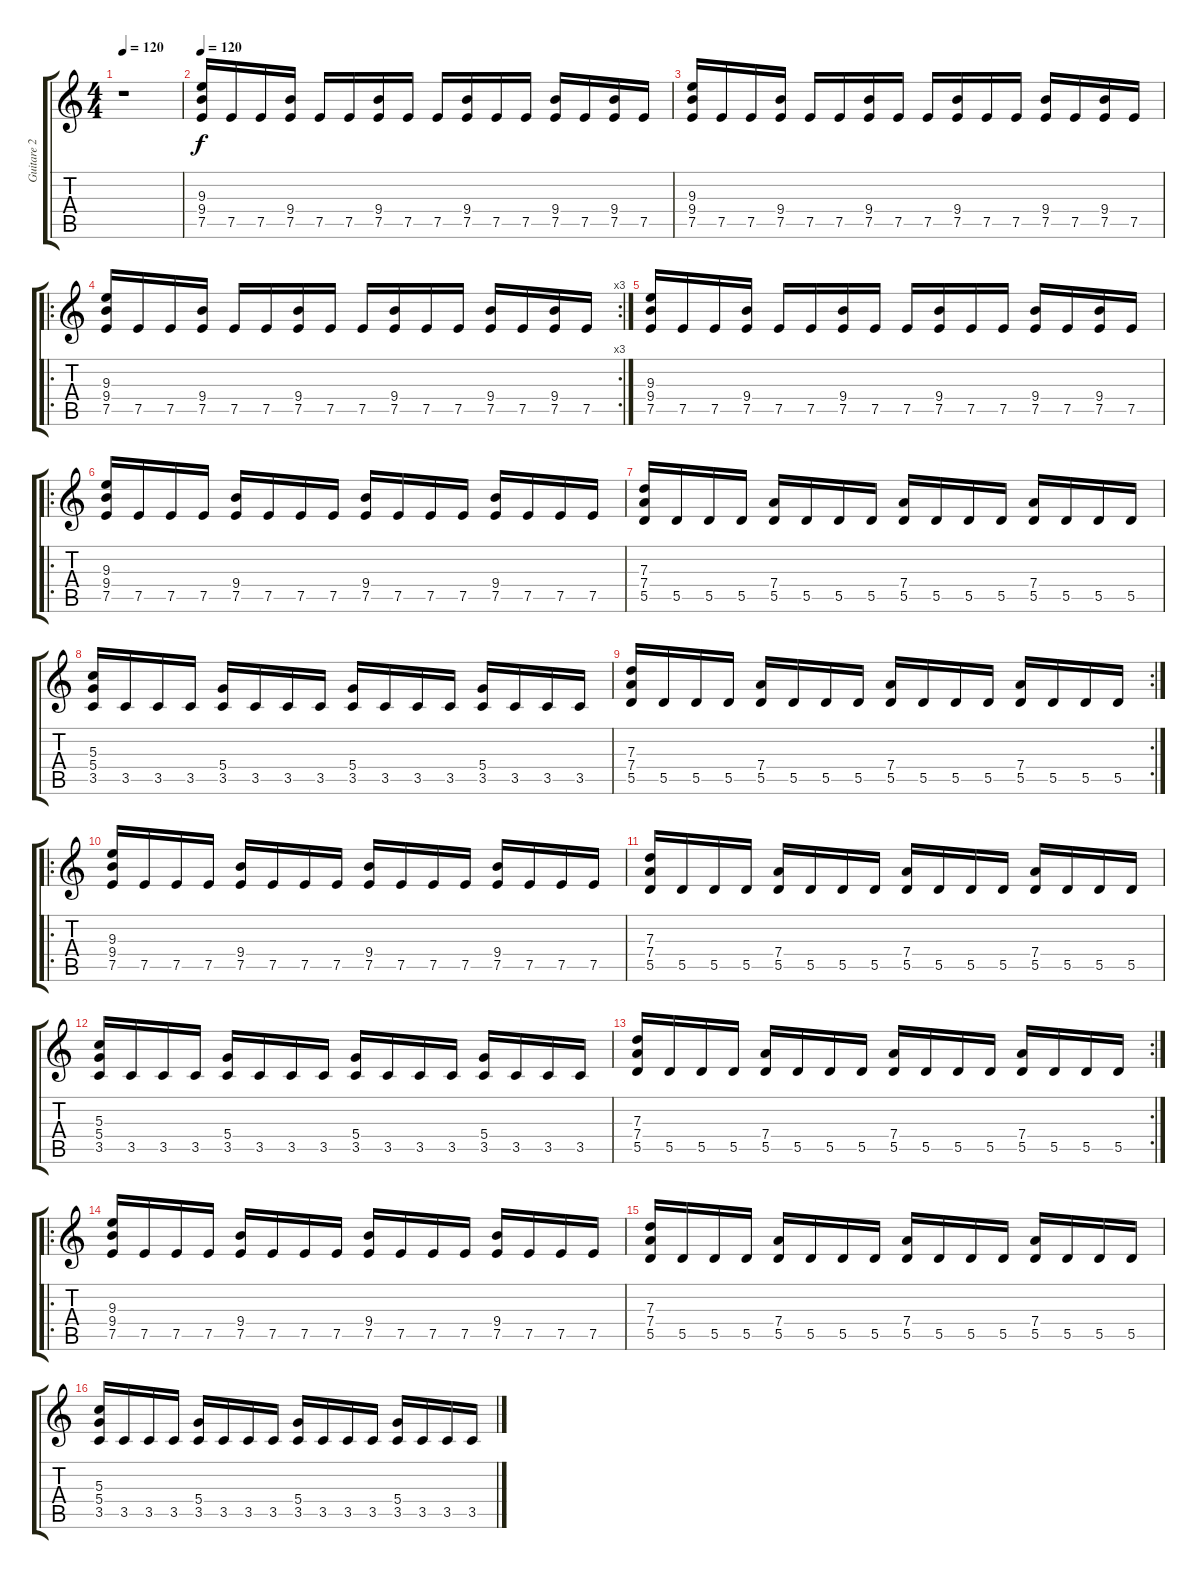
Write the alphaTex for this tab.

\track ("Guitare 2" "Guitare 2") {instrument distortionguitar}
\staff {score tabs}
\tuning (E4 B3 G3 D3 A2 D2) {hide}
\ts (4 4)
\tempo 120
\clef g2
\ks c
r.1{dy mp} |
\tempo 120
(9.3 9.4 7.5).16{dy f} 7.5.16 7.5.16 (9.4 7.5).16 7.5.16 7.5.16 (9.4 7.5).16 7.5.16 7.5.16 (9.4 7.5).16 7.5.16 7.5.16 (9.4 7.5).16 7.5.16 (9.4 7.5).16 7.5.16 |
(9.3 9.4 7.5).16 7.5.16 7.5.16 (9.4 7.5).16 7.5.16 7.5.16 (9.4 7.5).16 7.5.16 7.5.16 (9.4 7.5).16 7.5.16 7.5.16 (9.4 7.5).16 7.5.16 (9.4 7.5).16 7.5.16 |
\ro
\rc 3
(9.3 9.4 7.5).16 7.5.16 7.5.16 (9.4 7.5).16 7.5.16 7.5.16 (9.4 7.5).16 7.5.16 7.5.16 (9.4 7.5).16 7.5.16 7.5.16 (9.4 7.5).16 7.5.16 (9.4 7.5).16 7.5.16 |
(9.3 9.4 7.5).16 7.5.16 7.5.16 (9.4 7.5).16 7.5.16 7.5.16 (9.4 7.5).16 7.5.16 7.5.16 (9.4 7.5).16 7.5.16 7.5.16 (9.4 7.5).16 7.5.16 (9.4 7.5).16 7.5.16 |
\ro
(9.3 9.4 7.5).16 7.5.16 7.5.16 7.5.16 (9.4 7.5).16 7.5.16 7.5.16 7.5.16 (9.4 7.5).16 7.5.16 7.5.16 7.5.16 (9.4 7.5).16 7.5.16 7.5.16 7.5.16 |
(7.3 7.4 5.5).16 5.5.16 5.5.16 5.5.16 (7.4 5.5).16 5.5.16 5.5.16 5.5.16 (7.4 5.5).16 5.5.16 5.5.16 5.5.16 (7.4 5.5).16 5.5.16 5.5.16 5.5.16 |
(5.3 5.4 3.5).16 3.5.16 3.5.16 3.5.16 (5.4 3.5).16 3.5.16 3.5.16 3.5.16 (5.4 3.5).16 3.5.16 3.5.16 3.5.16 (5.4 3.5).16 3.5.16 3.5.16 3.5.16 |
\rc 2
(7.3 7.4 5.5).16 5.5.16 5.5.16 5.5.16 (7.4 5.5).16 5.5.16 5.5.16 5.5.16 (7.4 5.5).16 5.5.16 5.5.16 5.5.16 (7.4 5.5).16 5.5.16 5.5.16 5.5.16 |
\ro
(9.3 9.4 7.5).16 7.5.16 7.5.16 7.5.16 (9.4 7.5).16 7.5.16 7.5.16 7.5.16 (9.4 7.5).16 7.5.16 7.5.16 7.5.16 (9.4 7.5).16 7.5.16 7.5.16 7.5.16 |
(7.3 7.4 5.5).16 5.5.16 5.5.16 5.5.16 (7.4 5.5).16 5.5.16 5.5.16 5.5.16 (7.4 5.5).16 5.5.16 5.5.16 5.5.16 (7.4 5.5).16 5.5.16 5.5.16 5.5.16 |
(5.3 5.4 3.5).16 3.5.16 3.5.16 3.5.16 (5.4 3.5).16 3.5.16 3.5.16 3.5.16 (5.4 3.5).16 3.5.16 3.5.16 3.5.16 (5.4 3.5).16 3.5.16 3.5.16 3.5.16 |
\rc 2
(7.3 7.4 5.5).16 5.5.16 5.5.16 5.5.16 (7.4 5.5).16 5.5.16 5.5.16 5.5.16 (7.4 5.5).16 5.5.16 5.5.16 5.5.16 (7.4 5.5).16 5.5.16 5.5.16 5.5.16 |
\ro
(9.3 9.4 7.5).16 7.5.16 7.5.16 7.5.16 (9.4 7.5).16 7.5.16 7.5.16 7.5.16 (9.4 7.5).16 7.5.16 7.5.16 7.5.16 (9.4 7.5).16 7.5.16 7.5.16 7.5.16 |
(7.3 7.4 5.5).16 5.5.16 5.5.16 5.5.16 (7.4 5.5).16 5.5.16 5.5.16 5.5.16 (7.4 5.5).16 5.5.16 5.5.16 5.5.16 (7.4 5.5).16 5.5.16 5.5.16 5.5.16 |
(5.3 5.4 3.5).16 3.5.16 3.5.16 3.5.16 (5.4 3.5).16 3.5.16 3.5.16 3.5.16 (5.4 3.5).16 3.5.16 3.5.16 3.5.16 (5.4 3.5).16 3.5.16 3.5.16 3.5.16
